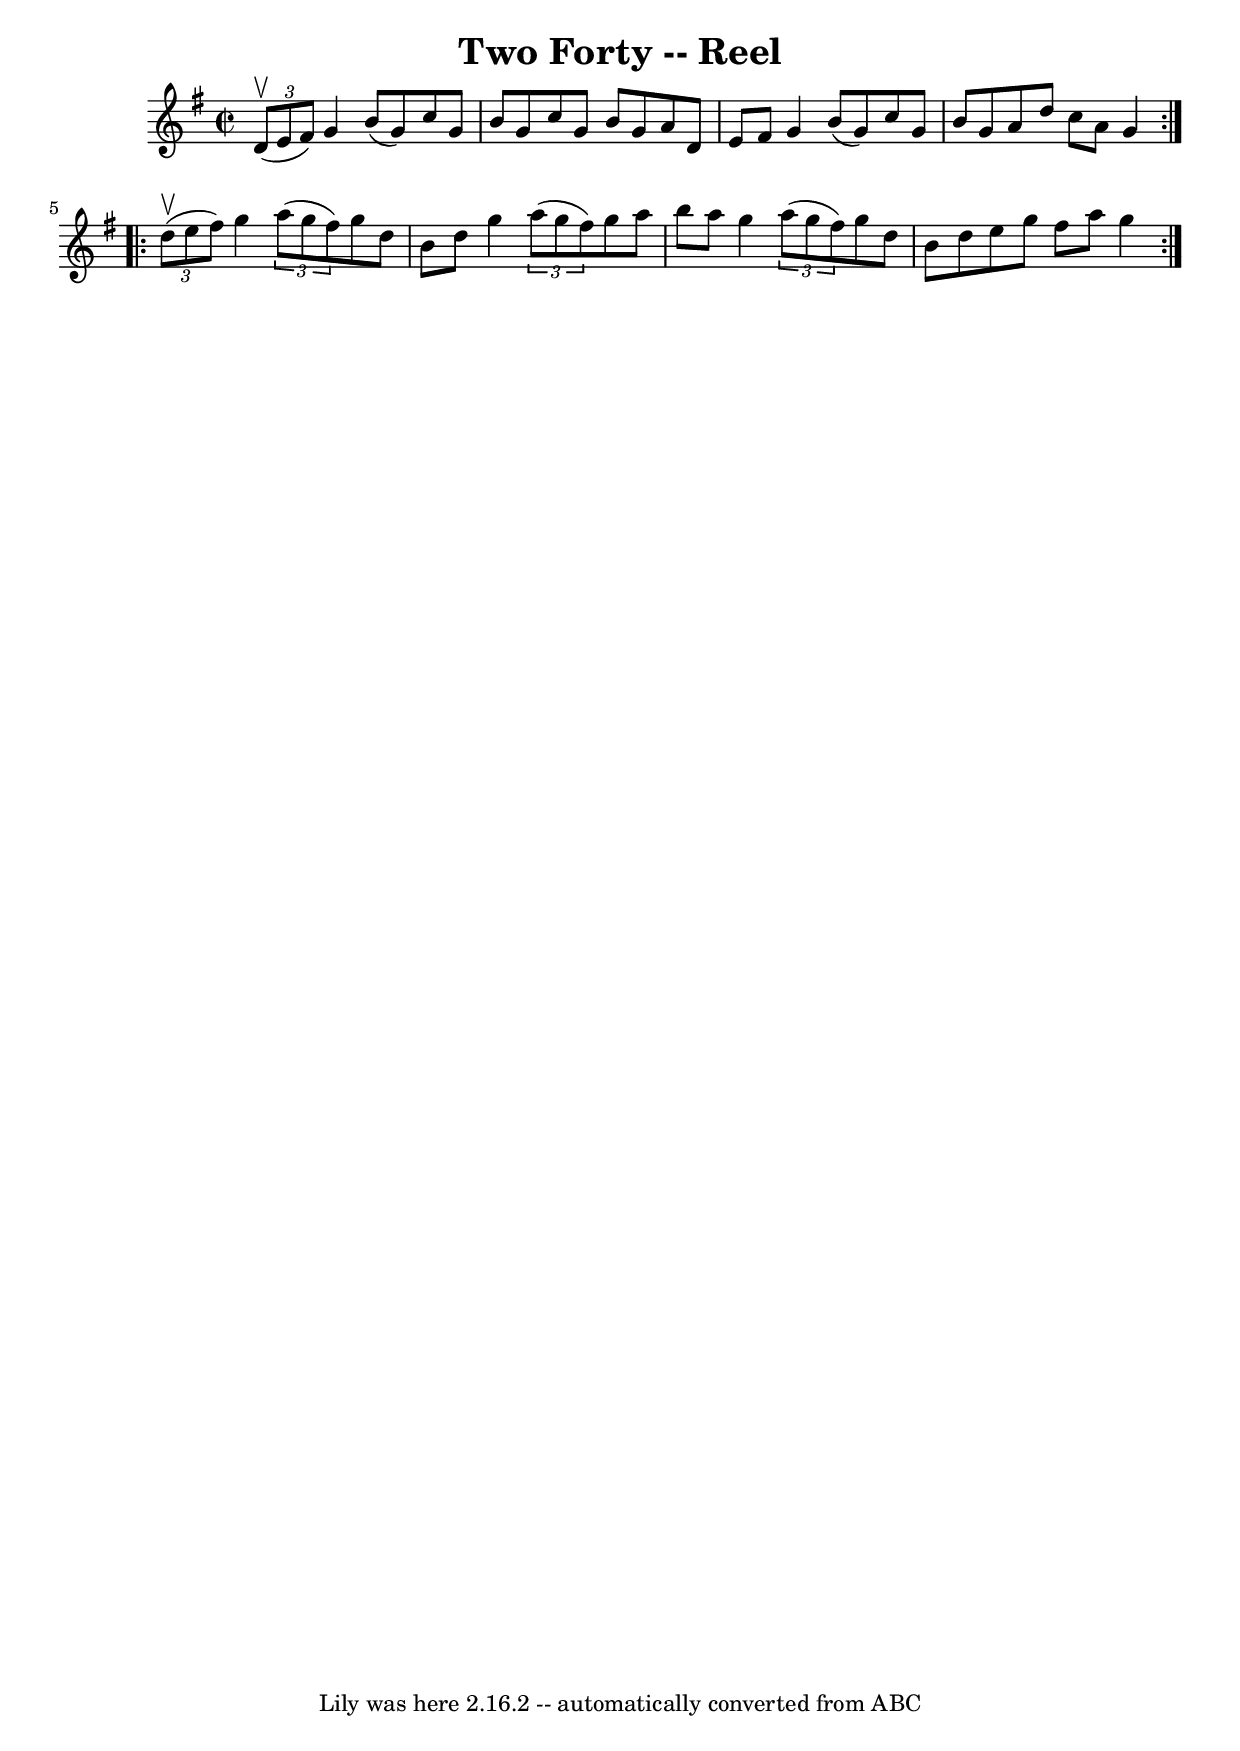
\version "2.16.2"
\include "Mammoth.ily"
\header {
  %% book = "Ryan's Mammoth Collection"
 crossRefNumber = "1"
 footnotes = "\\\\148"
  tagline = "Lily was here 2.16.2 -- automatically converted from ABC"
  title = "Two Forty -- Reel"

}
voicedefault =  {



  \repeat volta 2 {

    \override Staff.TimeSignature #'style = #'C
    \time 2/2 
    \key g \major
    \times 2/3 { d'8^\upbow(e'8 fs'8)  	       }   |
 g'4 b'8 (g'8) c''8 g'8 b'8 g'8    |
 c''8 g'8 b'8 g'8 a'8 d'8 e'8 fs'8     |
 g'4 b'8 (g'8) c''8 g'8 b'8 g'8     |
 a'8 d''8 c''8   
 a'8 g'4    
  } 
  \repeat volta 2 {
    \times 2/3 { d''8^\upbow(e''8    
		 fs''8)  	       }  |
 g''4    \times 2/3 { a''8 (g''8 fs''8) 
		       } g''8 d''8 b'8 d''8     |
 g''4    \times 2/3 { a''8 (g''8  
			 fs''8)  		       } g''8 a''8 b''8 a''8     |
 g''4    
    \times 2/3 { a''8 (g''8 fs''8)  	       } g''8 d''8 b'8 d''8      |
 e''8 g''8 fs''8 a''8 g''4    
  }   

}

\score{
  <<

    \context Staff="default"
    {
      \voicedefault 
      
    }

  >>
  \layout {
    
  }
  \midi {
  }

}
